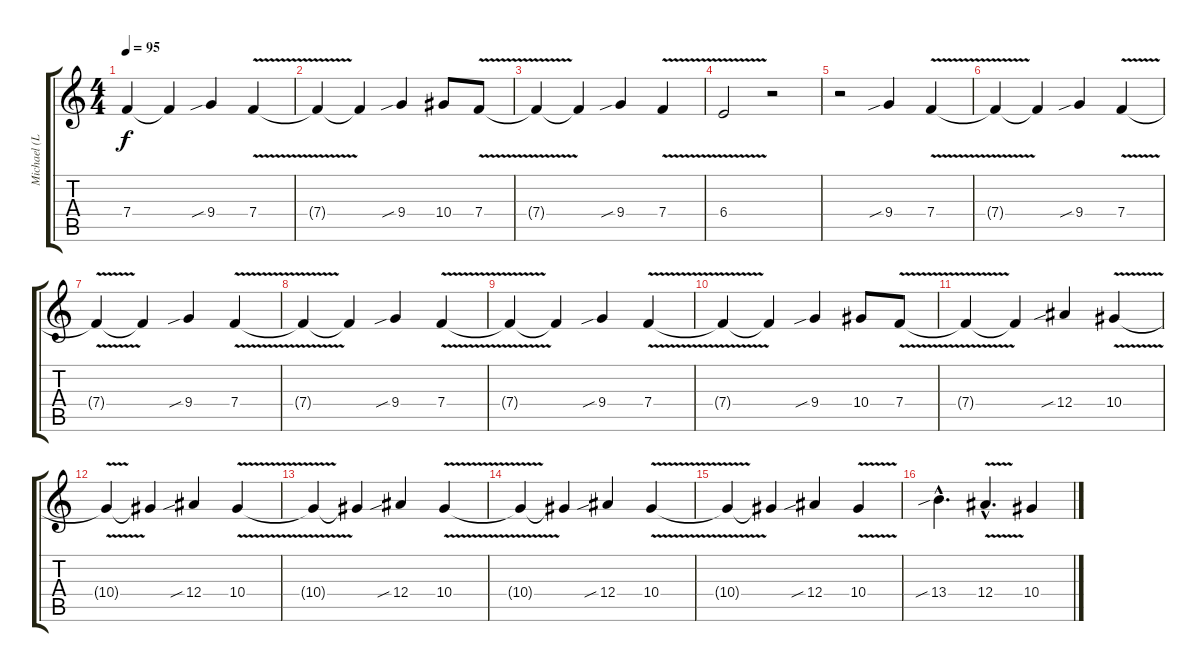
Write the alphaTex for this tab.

\track ("Michael (L)" "Michael (L") {instrument overdrivenguitar}
\staff {score tabs}
\tuning (C4 G3 Eb3 Bb2 F2 C2) {hide}
\ts (4 4)
\tempo 95
\clef g2
\ks c
7.4{t}.4{dy f} 7.4{t}.4 9.4{sib}.4 7.4{v}.4 |
7.4{t}.4 7.4{t}.4 9.4{sib}.4 10.4.8 7.4{v}.8 |
7.4{t}.4 7.4{t}.4 9.4{sib}.4 7.4{v}.4 |
6.4{v}.2 r.2 |
r.2 9.4{sib}.4 7.4{v}.4 |
7.4{t}.4 7.4{t}.4 9.4{sib}.4 7.4{v}.4 |
7.4{t}.4 7.4{t}.4 9.4{sib}.4 7.4{v}.4 |
7.4{t}.4 7.4{t}.4 9.4{sib}.4 7.4{v}.4 |
7.4{t}.4 7.4{t}.4 9.4{sib}.4 7.4{v}.4 |
7.4{t}.4 7.4{t}.4 9.4{sib}.4 10.4.8 7.4{v}.8 |
7.4{t}.4 7.4{t}.4 12.4{sib}.4 10.4{v}.4 |
10.4{t}.4 10.4{t}.4 12.4{sib}.4 10.4{v}.4 |
10.4{t}.4 10.4{t}.4 12.4{sib}.4 10.4{v}.4 |
10.4{t}.4 10.4{t}.4 12.4{sib}.4 10.4{v}.4 |
10.4{t}.4 10.4{t}.4 12.4{sib}.4 10.4{v}.4 |
13.4{sib hac}.4{d} 12.4{v hac}.4{d} 10.4.4
